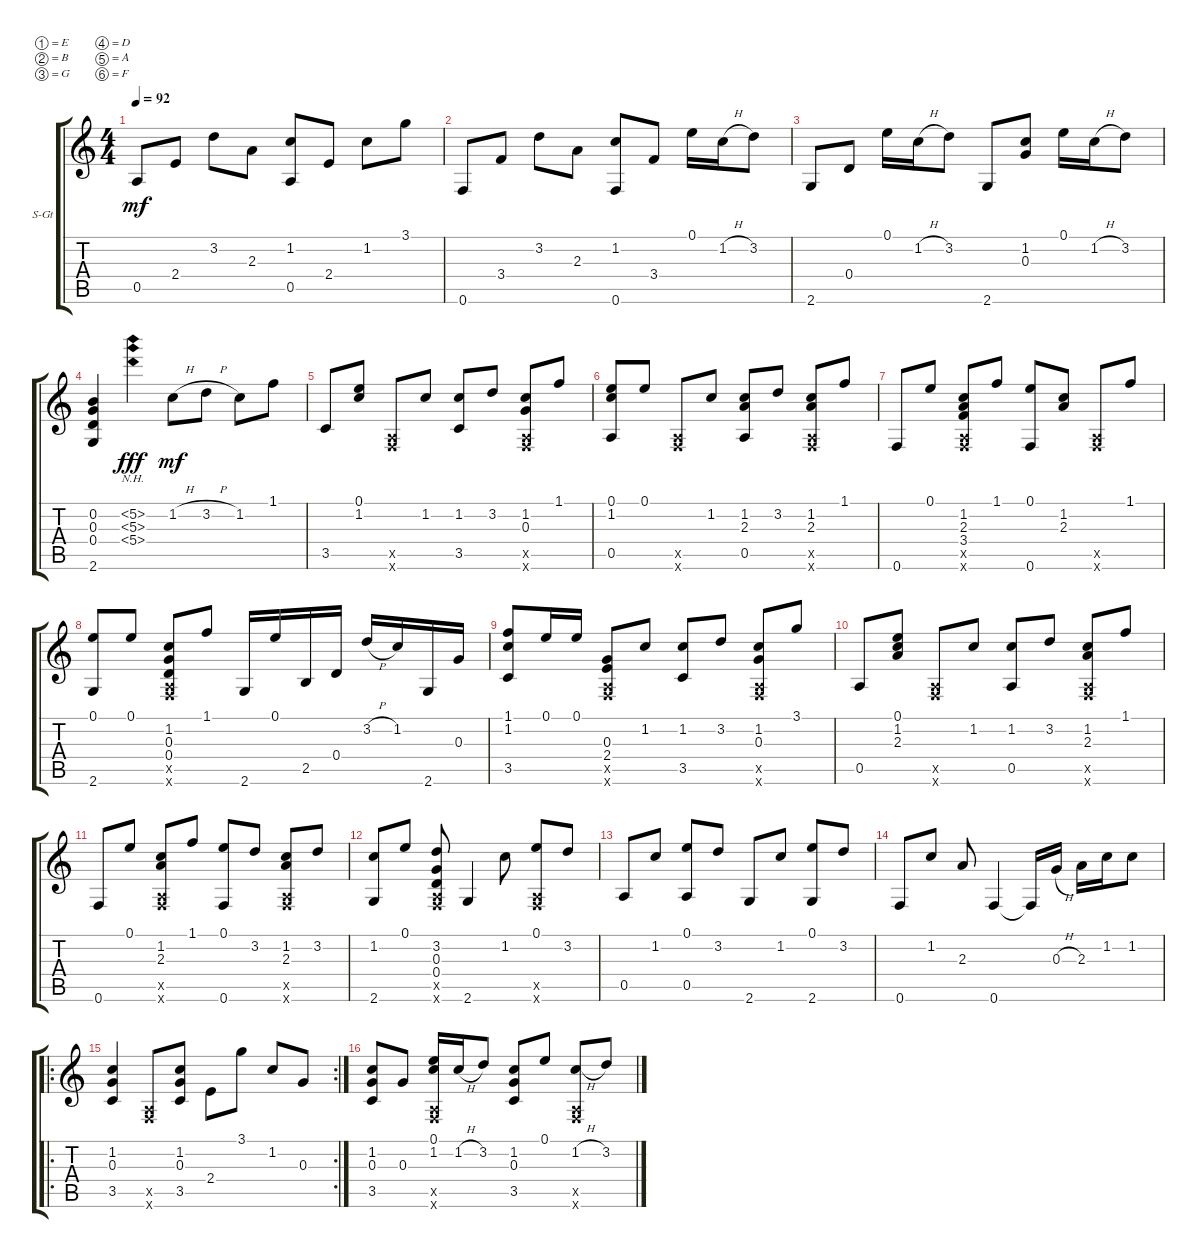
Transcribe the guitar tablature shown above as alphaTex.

\defaultSystemsLayout 4
\bracketExtendMode groupsimilarinstruments
\firstSystemTrackNameOrientation horizontal
\otherSystemsTrackNameOrientation horizontal
\track ("Steel Guitar" "S-Gt") {instrument acousticguitarsteel}
\staff {score tabs}
\tuning (E4 B3 G3 D3 A2 F2)
\ts (4 4)
\tempo 92
\clef g2
\ks c
0.5.8{dy mf} 2.4.8 3.2.8 2.3.8 (1.2 0.5).8 2.4.8 1.2.8 3.1.8 |
0.6.8 3.4.8 3.2.8 2.3.8 (1.2 0.6).8 3.4.8 0.1.16 1.2{h}.16 3.2.8 |
2.6.8 0.4.8 0.1.16 1.2{h}.16 3.2.8 2.6.8 (1.2 0.3).8 0.1.16 1.2{h}.16 3.2.8 |
(0.2 0.3 0.4 2.6).4 (5.2{nh} 5.3{nh} 5.4{nh}).4{dy fff} 1.2{h}.8{dy mf} 3.2{h}.8 1.2.8 1.1.8 |
3.5.8 (0.1 1.2).8 (0.6{x} 0.5{x}).8 1.2.8 (1.2 3.5).8 3.2.8 (1.2 0.3 0.6{x} 0.5{x}).8 1.1.8 |
(0.1 1.2 0.5).8 0.1.8 (0.6{x} 0.5{x}).8 1.2.8 (1.2 2.3 0.5).8 3.2.8 (1.2 2.3 0.6{x} 0.5{x}).8 1.1.8 |
0.6.8 0.1.8 (1.2 2.3 3.4 0.6{x} 0.5{x}).8 1.1.8 (0.1 0.6).8 (1.2 2.3).8 (0.6{x} 0.5{x}).8 1.1.8 |
(0.1 2.6).8 0.1.8 (1.2 0.6{x} 0.5{x} 0.3 0.4).8 1.1.8 2.6.16 0.1.16 2.5.16 0.4.16 3.2{h}.16 1.2.16 2.6.16 0.3.16 |
(1.1 3.5 1.2).8 0.1.16 0.1.16 (0.6{x} 0.5{x} 2.4 0.3).8 1.2.8 (1.2 3.5).8 3.2.8 (1.2 0.6{x} 0.5{x} 0.3).8 3.1.8 |
0.5.8 (0.1 1.2 2.3).8 (0.6{x} 0.5{x}).8 1.2.8 (1.2 0.5).8 3.2.8 (1.2 0.6{x} 0.5{x} 2.3).8 1.1.8 |
0.6.8 0.1.8 (1.2 0.6{x} 0.5{x} 2.3).8 1.1.8 (0.1 0.6).8 3.2.8 (1.2 2.3 0.6{x} 0.5{x}).8 3.2.8 |
(2.6 1.2).8 0.1.8 (3.2 0.6{x} 0.5{x} 0.3 0.4).8 2.6.4 1.2.8 (0.1 0.6{x} 0.5{x}).8 3.2.8 |
0.5.8 1.2.8 (0.1 0.5).8 3.2.8 2.6.8 1.2.8 (0.1 2.6).8 3.2.8 |
0.6.8 1.2.8 2.3.8 0.6.4 0.6{t}.16 0.3{h}.16 2.3.16 1.2.16 1.2.8 |
\ro
\rc 2
(1.2 0.3 3.5).4 (0.5{x} 0.6{x}).8 (1.2 0.3 3.5).8 2.4.8 3.1.8 1.2.8 0.3.8 |
(3.5 1.2 0.3).8 0.3.8 (0.1 0.6{x} 0.5{x} 1.2).16 1.2{h}.16 3.2.8 (1.2 3.5 0.3).8 0.1.8 (1.2{h} 0.6{x} 0.5{x}).8 3.2.8
